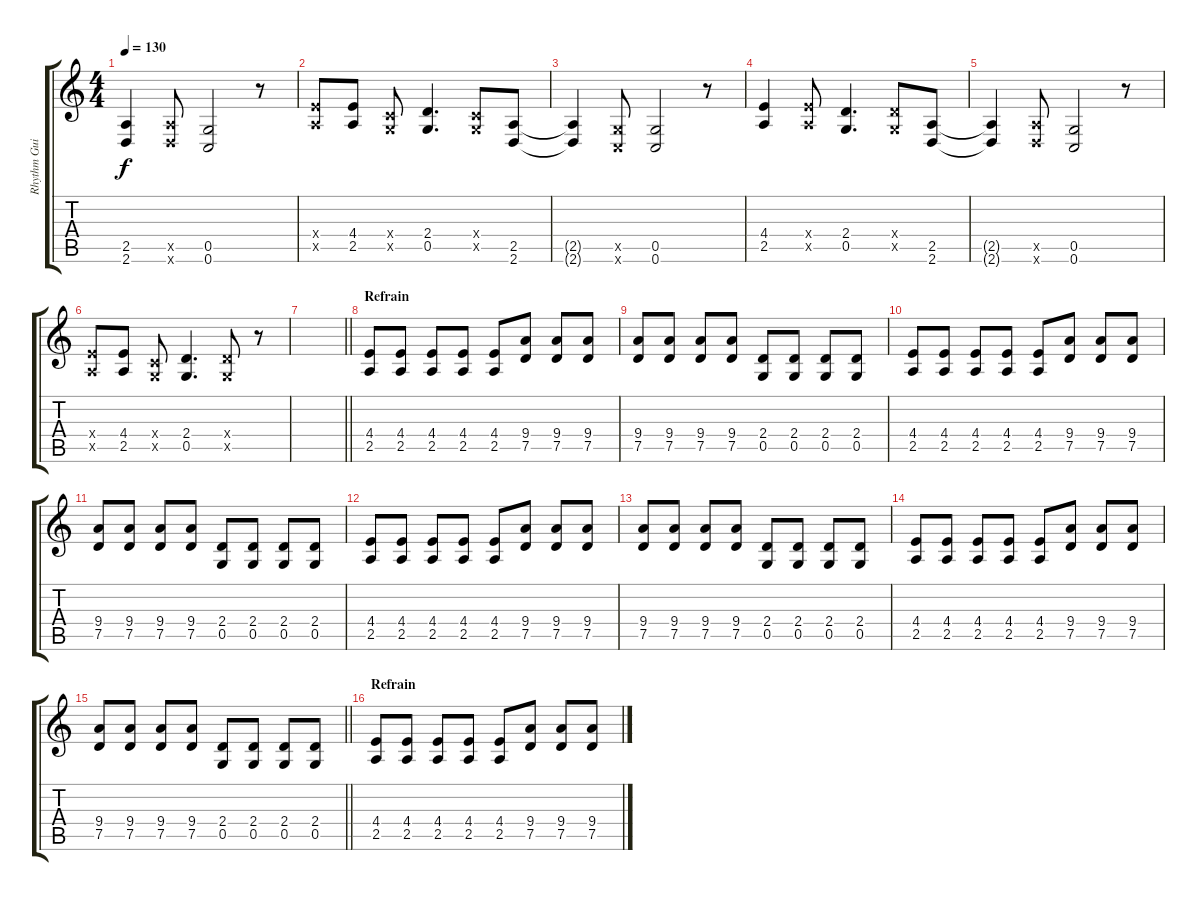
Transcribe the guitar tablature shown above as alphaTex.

\track ("Rhythm Guitar" "Rhythm Gui") {instrument distortionguitar}
\staff {score tabs}
\tuning (D4 A3 F3 C3 G2 C2) {hide}
\ts (4 4)
\tempo 130
\clef g2
\ks c
(2.5{t} 2.6{t}).4{dy f} (2.5{x} 2.6{x}).8 (0.5 0.6).2 r.8 |
(4.4{x} 2.5{x}).8 (4.4 2.5).8 (0.4{x} 0.5{x}).8 (2.4 0.5).4{d} (0.4{x} 0.5{x}).8 (2.5 2.6).8 |
(2.5{t} 2.6{t}).4 (0.5{x} 0.6{x}).8 (0.5 0.6).2 r.8 |
(4.4 2.5).4 (4.4{x} 2.5{x}).8 (2.4 0.5).4{d} (2.4{x} 0.5{x}).8 (2.5 2.6).8 |
(2.5{t} 2.6{t}).4 (2.5{x} 2.6{x}).8 (0.5 0.6).2 r.8 |
(4.4{x} 2.5{x}).8 (4.4 2.5).8 (0.4{x} 0.5{x}).8 (2.4 0.5).4{d} (2.4{x} 0.5{x}).8 r.8 |
\barLineRight lightlight
|
\section ("" "Refrain")
(4.4 2.5).8 (4.4 2.5).8 (4.4 2.5).8 (4.4 2.5).8 (4.4 2.5).8 (9.4 7.5).8 (9.4 7.5).8 (9.4 7.5).8 |
(9.4 7.5).8 (9.4 7.5).8 (9.4 7.5).8 (9.4 7.5).8 (2.4 0.5).8 (2.4 0.5).8 (2.4 0.5).8 (2.4 0.5).8 |
(4.4 2.5).8 (4.4 2.5).8 (4.4 2.5).8 (4.4 2.5).8 (4.4 2.5).8 (9.4 7.5).8 (9.4 7.5).8 (9.4 7.5).8 |
(9.4 7.5).8 (9.4 7.5).8 (9.4 7.5).8 (9.4 7.5).8 (2.4 0.5).8 (2.4 0.5).8 (2.4 0.5).8 (2.4 0.5).8 |
(4.4 2.5).8 (4.4 2.5).8 (4.4 2.5).8 (4.4 2.5).8 (4.4 2.5).8 (9.4 7.5).8 (9.4 7.5).8 (9.4 7.5).8 |
(9.4 7.5).8 (9.4 7.5).8 (9.4 7.5).8 (9.4 7.5).8 (2.4 0.5).8 (2.4 0.5).8 (2.4 0.5).8 (2.4 0.5).8 |
(4.4 2.5).8 (4.4 2.5).8 (4.4 2.5).8 (4.4 2.5).8 (4.4 2.5).8 (9.4 7.5).8 (9.4 7.5).8 (9.4 7.5).8 |
\barLineRight lightlight
(9.4 7.5).8 (9.4 7.5).8 (9.4 7.5).8 (9.4 7.5).8 (2.4 0.5).8 (2.4 0.5).8 (2.4 0.5).8 (2.4 0.5).8 |
\section ("" "Refrain")
(4.4 2.5).8 (4.4 2.5).8 (4.4 2.5).8 (4.4 2.5).8 (4.4 2.5).8 (9.4 7.5).8 (9.4 7.5).8 (9.4 7.5).8
